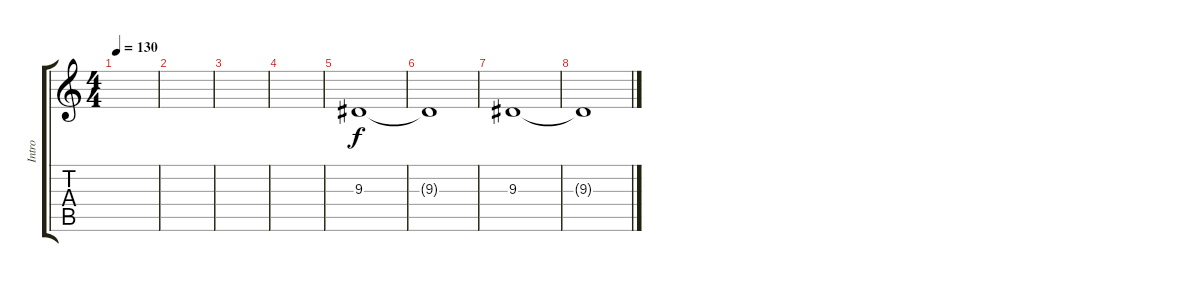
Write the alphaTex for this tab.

\track ("Intro" "Intro") {instrument tubularbells}
\staff {score tabs}
\tuning (Eb4 Bb3 Gb3 Db3 Ab2 Eb2) {hide}
\ts (4 4)
\tempo 130
\clef g2
\ks c
|
|
|
|
9.3.1 |
9.3{t}.1 |
9.3.1 |
9.3{t}.1
